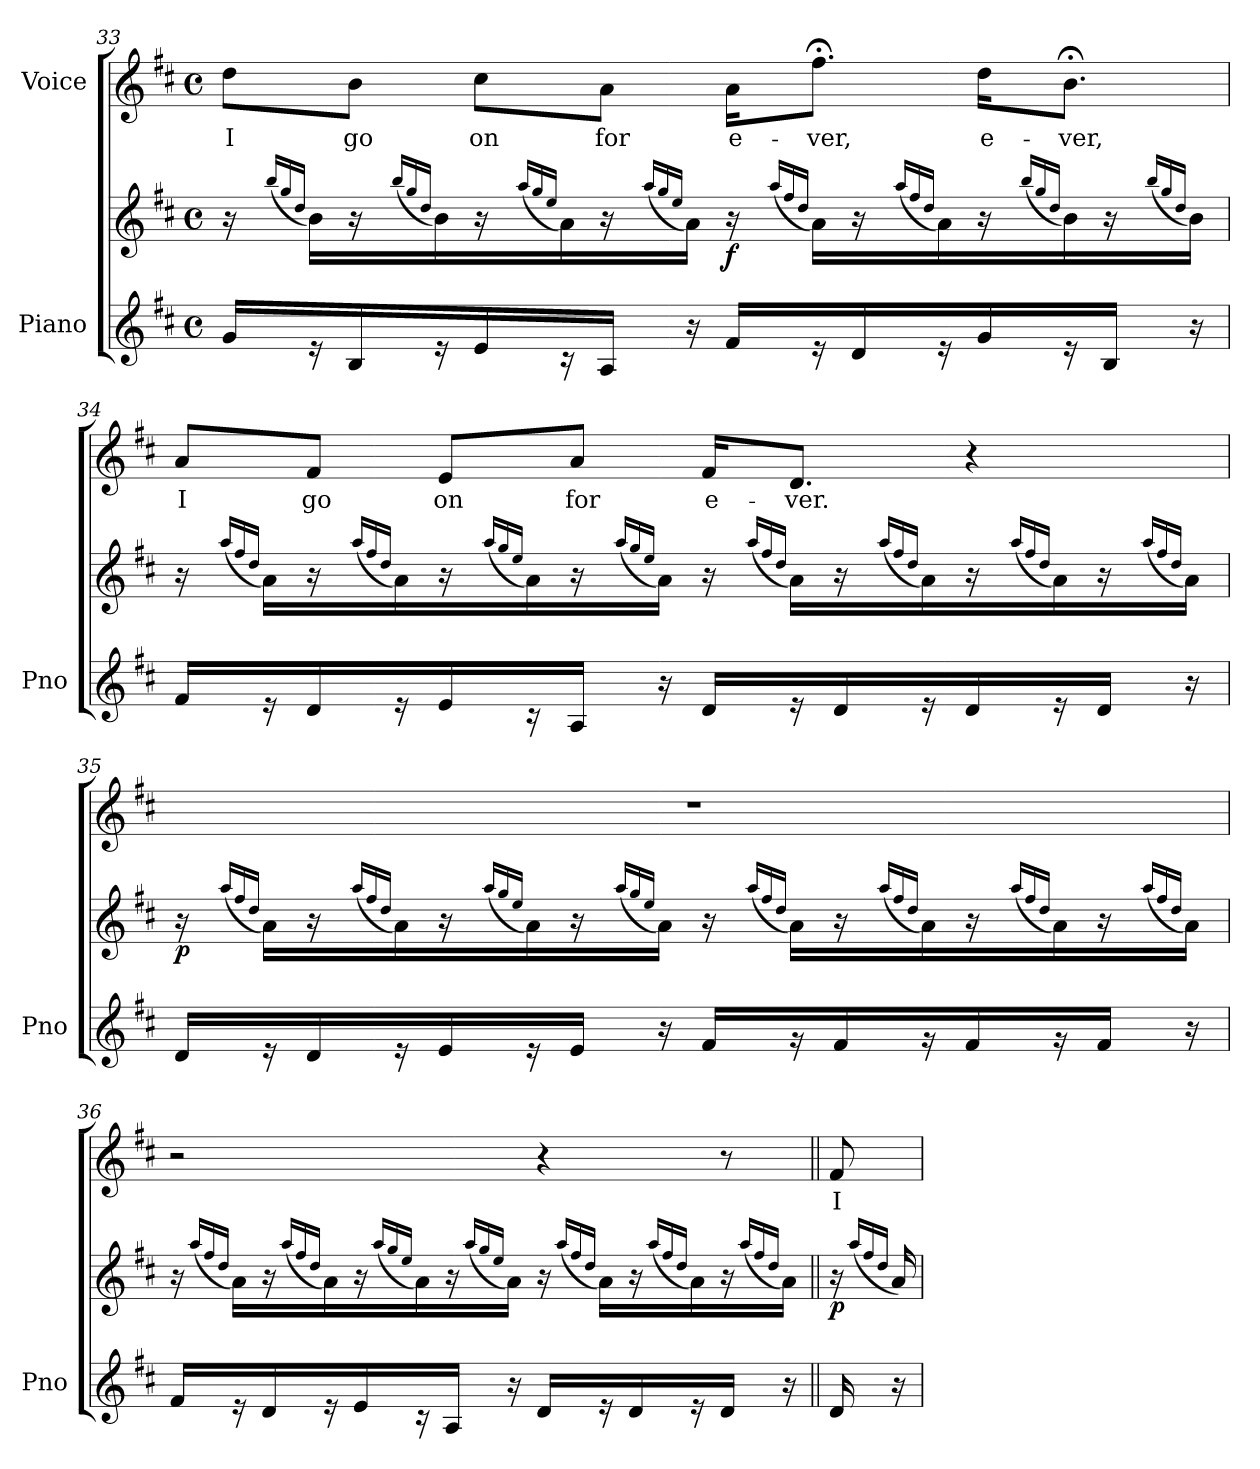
**kern	**kern	**dynam	**kern	**text
*part2	*part2	*part2	*part1	*part1
*staff3	*staff2	*staff2/3	*staff1	*staff1
*I"Piano	*	*	*I"Voice	*
*I'Pno	*	*	*	*
!!LO:LB:g=z
*clefG2	*clefG2	*	*clefG2	*
*k[f#c#]	*k[f#c#]	*	*k[f#c#]	*
*M4/4	*M4/4	*	*M4/4	*
*met(c)	*met(c)	*	*met(c)	*
=33	=33	=33	=33	=33
!	!	!	!	!LO:LY:b
16g/LL	16r	.	8dd\L	I
.	(<16qbb/LL	.	.	.
.	16qgg/	.	.	.
.	16qdd/JJ	.	.	.
16r	16b\LL)	.	.	.
!	!	!	!	!LO:LY:b
16B/	16r	.	8b\J	go
.	(<16qbb/LL	.	.	.
.	16qgg/	.	.	.
.	16qdd/JJ	.	.	.
16r	16b\)	.	.	.
!	!	!	!	!LO:LY:b
16e/	16r	.	8cc#\L	on
.	(<16qaa/LL	.	.	.
.	16qgg/	.	.	.
.	16qee/JJ	.	.	.
16r	16a\)	.	.	.
!	!	!	!	!LO:LY:b
16A/JJ	16r	.	8a\J	for
.	(<16qaa/LL	.	.	.
.	16qgg/	.	.	.
.	16qee/JJ	.	.	.
16r	16a\JJ)	.	.	.
!	!	!LO:DY:b	!	!LO:LY:b
16f#/LL	16r	f	16a\KL	e-
.	(<16qaa/LL	.	.	.
.	16qff#/	.	.	.
.	16qdd/JJ	.	.	.
!	!	!	!	!LO:LY:b
16r	16a\LL)	.	8.ff#;<\J	-ver,
16d/	16r	.	.	.
.	(<16qaa/LL	.	.	.
.	16qff#/	.	.	.
.	16qdd/JJ	.	.	.
16r	16a\)	.	.	.
!	!	!	!	!LO:LY:b
16g/	16r	.	16dd\KL	e-
.	(<16qbb/LL	.	.	.
.	16qgg/	.	.	.
.	16qdd/JJ	.	.	.
!	!	!	!	!LO:LY:b
16r	16b\)	.	8.b;<\J	-ver,
16B/JJ	16r	.	.	.
.	(<16qbb/LL	.	.	.
.	16qgg/	.	.	.
.	16qdd/JJ	.	.	.
16r	16b\JJ)	.	.	.
=34	=34	=34	=34	=34
!	!	!	!	!LO:LY:b
16f#/LL	16r	.	8a/L	I
.	(<16qaa/LL	.	.	.
.	16qff#/	.	.	.
.	16qdd/JJ	.	.	.
16r	16a\LL)	.	.	.
!	!	!	!	!LO:LY:b
16d/	16r	.	8f#/J	go
.	(<16qaa/LL	.	.	.
.	16qff#/	.	.	.
.	16qdd/JJ	.	.	.
16r	16a\)	.	.	.
!	!	!	!	!LO:LY:b
16e/	16r	.	8e/L	on
.	(<16qaa/LL	.	.	.
.	16qgg/	.	.	.
.	16qee/JJ	.	.	.
16r	16a\)	.	.	.
!	!	!	!	!LO:LY:b
16A/JJ	16r	.	8a/J	for
.	(<16qaa/LL	.	.	.
.	16qgg/	.	.	.
.	16qee/JJ	.	.	.
16r	16a\JJ)	.	.	.
!	!	!	!	!LO:LY:b
16d/LL	16r	.	16f#/KL	e-
.	(<16qaa/LL	.	.	.
.	16qff#/	.	.	.
.	16qdd/JJ	.	.	.
!	!	!	!	!LO:LY:b
16r	16a\LL)	.	8.d/J	-ver.
16d/	16r	.	.	.
.	(<16qaa/LL	.	.	.
.	16qff#/	.	.	.
.	16qdd/JJ	.	.	.
16r	16a\)	.	.	.
16d/	16r	.	4r	.
.	(<16qaa/LL	.	.	.
.	16qff#/	.	.	.
.	16qdd/JJ	.	.	.
16r	16a\)	.	.	.
16d/JJ	16r	.	.	.
.	(<16qaa/LL	.	.	.
.	16qff#/	.	.	.
.	16qdd/JJ	.	.	.
16r	16a\JJ)	.	.	.
!!LO:LB:g=z
=35	=35	=35	=35	=35
!	!	!LO:DY:b	!	!
16d/LL	16r	p	1r	.
.	(<16qaa/LL	.	.	.
.	16qff#/	.	.	.
.	16qdd/JJ	.	.	.
16r	16a\LL)	.	.	.
16d/	16r	.	.	.
.	(<16qaa/LL	.	.	.
.	16qff#/	.	.	.
.	16qdd/JJ	.	.	.
16r	16a\)	.	.	.
16e/	16r	.	.	.
.	(<16qaa/LL	.	.	.
.	16qgg/	.	.	.
.	16qee/JJ	.	.	.
16r	16a\)	.	.	.
16e/JJ	16r	.	.	.
.	(<16qaa/LL	.	.	.
.	16qgg/	.	.	.
.	16qee/JJ	.	.	.
16r	16a\JJ)	.	.	.
16f#/LL	16r	.	.	.
.	(<16qaa/LL	.	.	.
.	16qff#/	.	.	.
.	16qdd/JJ	.	.	.
16r	16a\LL)	.	.	.
16f#/	16r	.	.	.
.	(<16qaa/LL	.	.	.
.	16qff#/	.	.	.
.	16qdd/JJ	.	.	.
16r	16a\)	.	.	.
16f#/	16r	.	.	.
.	(<16qaa/LL	.	.	.
.	16qff#/	.	.	.
.	16qdd/JJ	.	.	.
16r	16a\)	.	.	.
16f#/JJ	16r	.	.	.
.	(<16qaa/LL	.	.	.
.	16qff#/	.	.	.
.	16qdd/JJ	.	.	.
16r	16a\JJ)	.	.	.
=36	=36	=36	=36	=36
16f#/LL	16r	.	2r	.
.	(<16qaa/LL	.	.	.
.	16qff#/	.	.	.
.	16qdd/JJ	.	.	.
16r	16a\LL)	.	.	.
16d/	16r	.	.	.
.	(<16qaa/LL	.	.	.
.	16qff#/	.	.	.
.	16qdd/JJ	.	.	.
16r	16a\)	.	.	.
16e/	16r	.	.	.
.	(<16qaa/LL	.	.	.
.	16qgg/	.	.	.
.	16qee/JJ	.	.	.
16r	16a\)	.	.	.
16A/JJ	16r	.	.	.
.	(<16qaa/LL	.	.	.
.	16qgg/	.	.	.
.	16qee/JJ	.	.	.
16r	16a\JJ)	.	.	.
16d/LL	16r	.	4r	.
.	(<16qaa/LL	.	.	.
.	16qff#/	.	.	.
.	16qdd/JJ	.	.	.
16r	16a\LL)	.	.	.
16d/	16r	.	.	.
.	(<16qaa/LL	.	.	.
.	16qff#/	.	.	.
.	16qdd/JJ	.	.	.
16r	16a\)	.	.	.
16d/JJ	16r	.	8r	.
.	(<16qaa/LL	.	.	.
.	16qff#/	.	.	.
.	16qdd/JJ	.	.	.
16r	16a\JJ)	.	.	.
!!LO:PB:g=z
=36X3||	=36X3||	=36X3||	=36X3||	=36X3||
!	!	!LO:DY:b	!	!LO:LY:b
16d/	16r	p	8f#/	I
.	(<16qaa/LL	.	.	.
.	16qff#/	.	.	.
.	16qdd/JJ	.	.	.
16r	16a/)	.	.	.
=	=	=	=	=
*-	*-	*-	*-	*-
